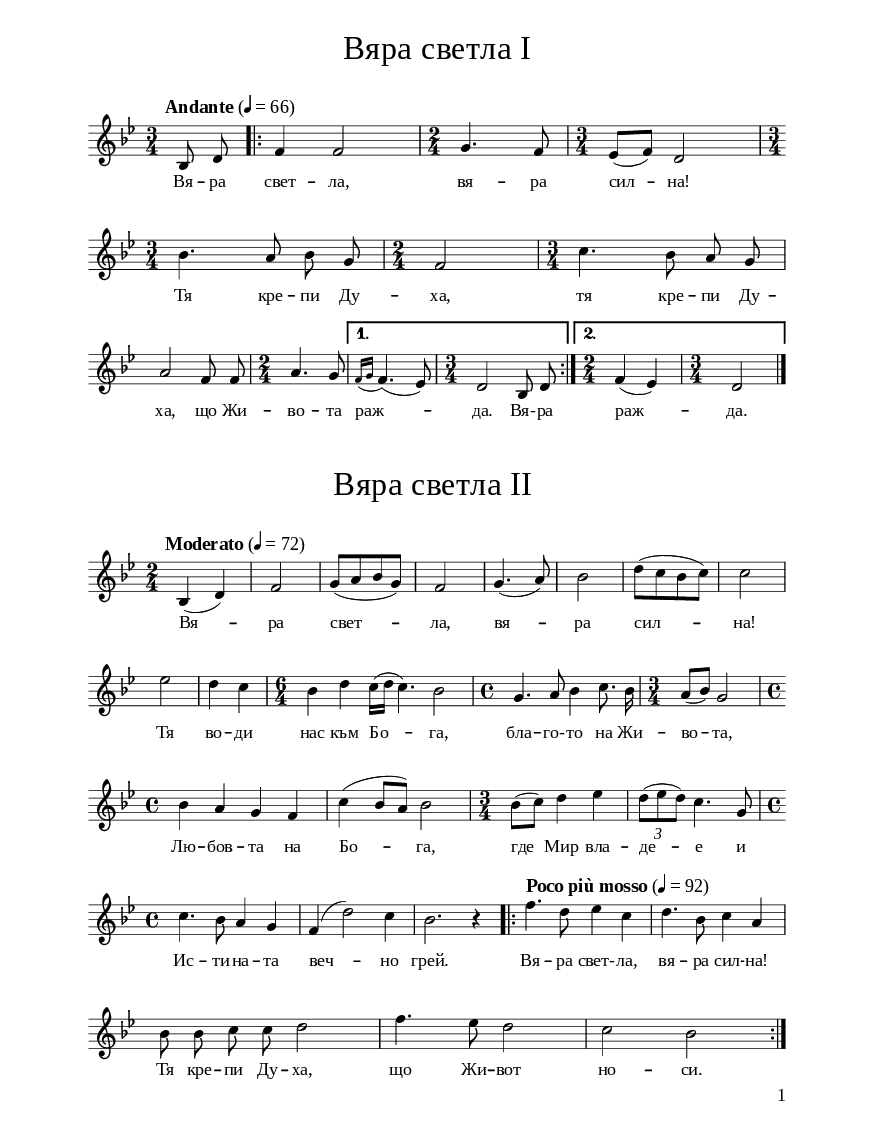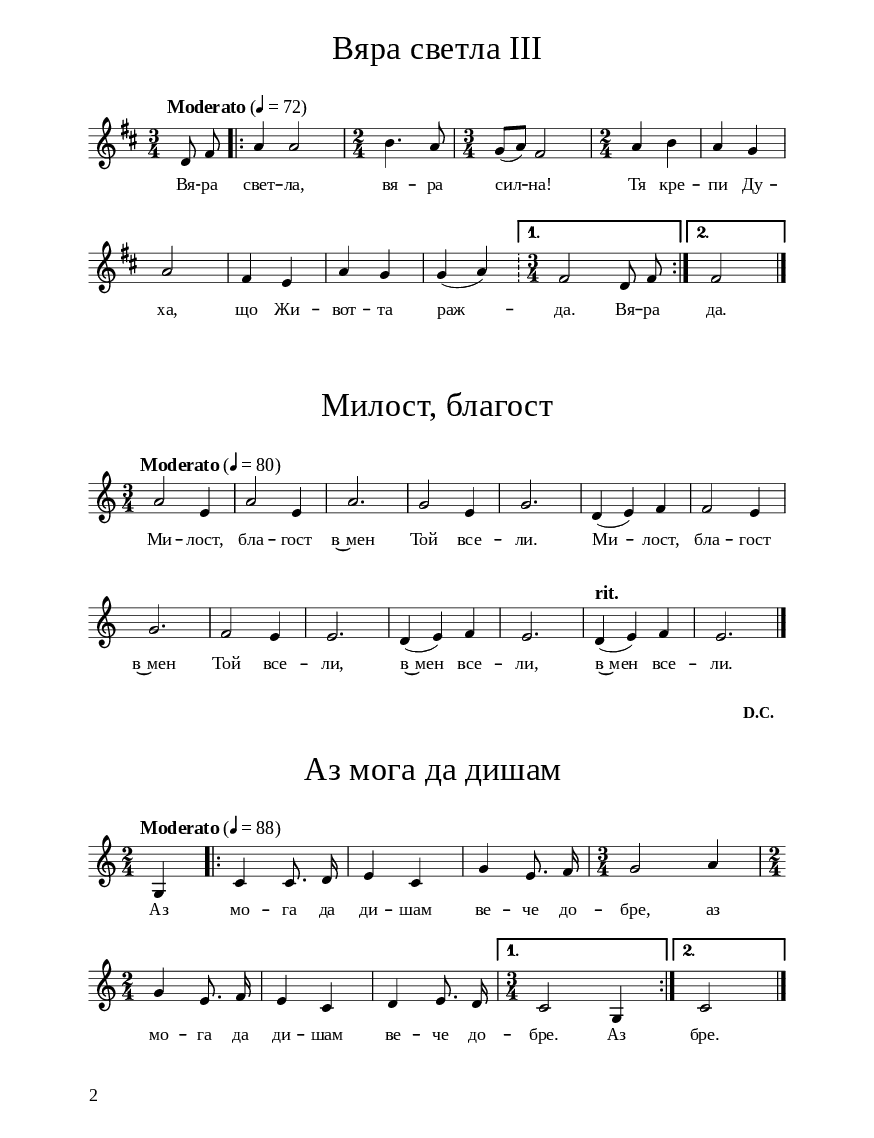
\version "2.24.2"

% include paper part and global functions
\include "include/globals.ily"

\bookpart {
  \label #'ref170_1
  \tocItem \markup "Вяра светла I"
  \include "include/bookpart-paper.ily"
  \score {
    \include "include/score-layout.ily"

    \new Voice \absolute {
      \clef treble
      \key bes \major
      \time 3/4
      \tempoFunc "Andante" 4 "66"
      \autoBeamOff
      \partial 4
      bes8  d'8 |
      \repeat volta 2 {
        f'4  % 2
        f'2 | % 3
        \time 2/4  % 3
        g'4.  f'8 | \time 3/4 es'8 ( [  f'8 ) ] % 4
        d'2 | % 5
        \time 3/4  | \break % 5
        bes'4.  a'8 bes'8  g'8
        | % 6
        \time 2/4  | % 6
        f'2 | % 7
        \time 3/4  | % 7
        c''4. bes'8  a'8  g'8 |  \break % 8
        a'2 f'8  f'8 |  \time 2/4 a'4.  g'8 |
      }
      \alternative {
        {
          \grace {  f'16 ( [  g'16 ] }  f'4. ) (
          es'8 ) | % 11
          \time 3/4 d'2  bes8 d'8
        }
        { \time 2/4 f'4 (es') | \time 3/4 d'2  }
      }

      \bar "|."
    }

    \addlyrics {
      Вя -- ра свет -- ла, вя -- ра сил
      -- на! Тя кре -- пи Ду -- ха, тя
      кре -- пи Ду -- ха, що Жи -- во --
      та раж -- да. "Вя-" -- ра раж -- да.}

      \header {
        title = \titleFunc "Вяра светла I" "Vjara svetla I"
      }

      \midi{}

    } % score

    \label #'ref170_2
    \tocItem \markup "Вяра светла II "

    \include "include/bookpart-paper.ily"
    \score {
      \include "include/score-layout.ily"

      \new Voice \absolute {
        \clef treble
        \key bes \major
        \time 2/4
        \tempoFunc "Moderato" 4 "72"
        \autoBeamOff
        bes4 (  d'4 )  f'2 | % 2
        g'8 ( [  a'8  bes'8  g'8 ) ]  f'2
        | % 3
        g'4. (  a'8 )  bes'2 | % 4
        d''8 ( [  c''8  bes'8  c''8 ) ]
        c''2 \break | % 5
        es''2  d''4  c''4 | % 6
        \time 6/4  | % 6
        bes'4  d''4  c''16 ( [  d''16 ]
        c''4. )  bes'2 | % 7
        \time 4/4  | % 7
        g'4.  a'8  bes'4  c''8.
        bes'16  | % 8
        \time 3/4  | % 8
        a'8 ( [  bes'8 ) ]  g'2 | \break % 9
        \time 4/4  | % 9
        bes'4  a'4  g'4  f'4 |
        c''4 (  bes'8 [  a'8 ) ]  bes'2 | % 11
        \time 3/4  | % 11
        bes'8 ( [  c''8 ])   d''4  es''4
        | % 12
        \times 2/3  {
          d''8 ( [  es''8  d''8 ) ]
        }
        c''4.  g'8 | \break % 13
        \time 4/4  | % 13
        c''4.  bes'8  a'4  g'4 | % 14
        f'4 (  d''2 )  c''4 | % 15
        bes'2. r4
        \bar ".|:-||"

        | % 16
        \tempoFunc "Poco più mosso" 4 "92"

        f''4.  d''8  es''4  c''4 | % 17
        d''4.  bes'8  c''4  a'4 \break | % 18
        bes'8  bes'8  c''8  c''8
        d''2 | % 19
        f''4.  es''8  d''2 |
        c''2  bes'2
        \bar ":|."
      }

      \addlyrics {
        Вя -- ра свет --   ла,
        вя -- ра сил --   на!
        Тя во -- ди нас към Бо --
        га, бла -- "го-" -- то на Жи -- во
        -- та, Лю -- бов -- та на Бо --
        га, где  Мир вла -- де --
        е и Ис -- ти -- на -- та веч
        -- но грей. Вя -- ра "свет-" -- ла,
        вя -- ра сил -- на! Тя кре -- пи
        Ду -- ха, що Жи -- вот но -- си.}

        \header {
          title = \titleFunc "Вяра светла II " "Vjara svetla II "
        }

        \midi{}

      } % score

      \label #'ref170_3
      \tocItem \markup "Вяра светла III "

      \include "include/bookpart-paper.ily"
      \score {
        \include "include/score-layout.ily"

        \new Voice \absolute {
          \clef treble
          \key d \major
          \time 3/4
          \tempoFunc "Moderato" 4 "72"
          \override Staff.BarLine.gap = 0.5
          \autoBeamOff
          \partial 4
          d'8  fis'8 | \repeat volta 2 {
            a'4  % 2
            a'2 | % 3
            \time 2/4 b'4.  a'8 | \time 3/4 g'8 ( [  a'8 ])  % 4
            fis'2 | % 5
            \time 2/4 a'4 b'4  | % 6
            a'4  g'4 \break | % 7
            a'2 | % 8
            fis'4  e'4 | % 9
            a'4  g'4 |
            g'4 (  a'4 ) \bar "!" |
          }  % 11

          \alternative {
            {\time 3/4 fis'2 d'8 fis'8}
            { fis'2}
          }
          \bar "|."
        }

        \addlyrics {
          Вя -- ра свет --   ла,
          вя -- ра сил --   на! Тя кре -- пи Ду -- ха, що Жи -- вот -- та раж -- да. Вя -- ра да.}
          \header {
            title = \titleFunc "Вяра светла III" "Vjara svetla III"
          }

          \midi{}

        } % score
        \label #'ref171_1
        \tocItem \markup "Милост, благост"


        \include "include/bookpart-paper.ily"
        \score {
          \include "include/score-layout.ily"

          \new Voice \absolute {
            \clef treble
            \key a \minor
            \time 3/4
            \tempoFunc "Moderato" 4 "80"
            \autoBeamOff

            a'2 e'4 | % 2
            a'2 e'4 | % 3
            a'2. | % 4
            \key c \major
            g'2 e'4 | % 5
            g'2. | % 6
            d'4 ( e'4 ) f'4 | % 7
            f'2 e'4 \break | % 8
            g'2. | % 9
            f'2 e'4 |
            e'2. | % 11
            d'4 ( e'4 ) f'4 | % 12
            e'2. | % 13
            \tempo "rit."  d'4  ( e'4 ) f'4 | % 14
            e'2.\bar "|."

          }

          \addlyrics {
            Ми -- лост, бла -- гост в~мен Той все -- ли.  Ми -- лост, бла -- гост   в~мен Той все -- ли, в~мен все -- ли, в~мен все -- ли.}


            \header {
              title = \titleFunc "Милост, благост" "Milost, blagost"
            }

            \midi{}

          } % score

          \markup \dc-one "D.C."


          \label #'ref171_2
          \tocItem \markup "Аз мога да дишам"

          \include "include/bookpart-paper.ily"
          \score {
            \include "include/score-layout.ily"

            \new Voice \absolute {
              \clef treble
              \key c \major
              \time 2/4
              \tempoFunc "Moderato" 4 "88"
              \autoBeamOff
              \partial 4
              g4 \repeat volta 2 {
                |
                c'4 c'8. d'16 | % 3
                e'4 c'4 | % 4
                g'4 e'8. f'16 | % 5
                \time 3/4  g'2 a'4 |  \break
                \time 2/4  g'4 e'8. f'16 | % 7
                e'4 c'4 | % 8
                d'4 e'8. d'16 | % 9
                \time 3/4
              }
              \alternative {
                {
                  c'2 g4 |

                }
                {c'2 \bar "|."  }
              }
            }

            \addlyrics {
              Аз мо -- га
              да ди -- шам ве -- че до -- бре, аз мо -- га
              да ди -- шам ве -- че до -- бре. Аз  бре.}

              \header {
                title = \titleFunc "Аз мога да дишам " "Az moga da dišam"
              }

              \midi{}

            } % score



          } % bookpart

          % Più mosso
          %
